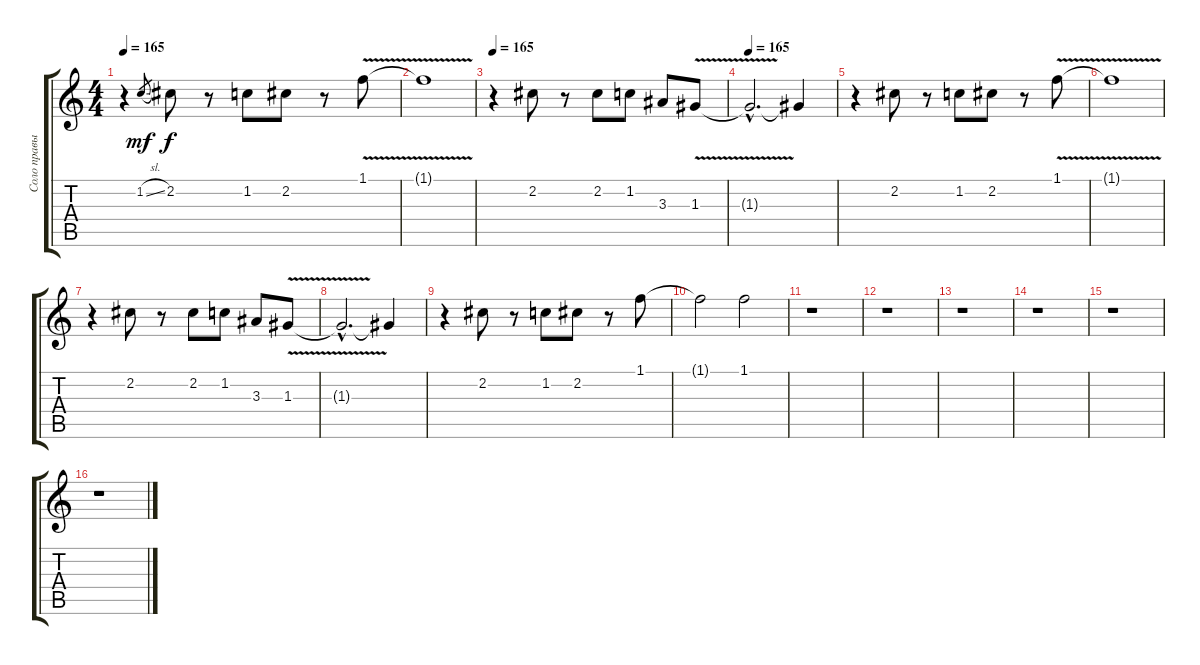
\track ("Соло правый" "Соло правы") {instrument distortionguitar}
\staff {score tabs}
\tuning (E4 B3 G3 D3 A2 E2) {hide}
\ts (4 4)
\tempo 165
\clef g2
\ks c
r.4{dy f} 1.2{sl}.8{gr dy mf} 2.2.8{dy f} r.8 1.2.8 2.2.8 r.8 1.1{v}.8 |
1.1{t}.1 |
\tempo 165
r.4 2.2.8 r.8 2.2.8 1.2.8 3.3.8 1.3{v}.8 |
\tempo 165
1.3{hac t}.2{d} 1.3{t}.4 |
r.4 2.2.8 r.8 1.2.8 2.2.8 r.8 1.1{v}.8 |
1.1{t}.1 |
r.4 2.2.8 r.8 2.2.8 1.2.8 3.3.8 1.3{v}.8 |
1.3{hac t}.2{d} 1.3{t}.4 |
r.4 2.2.8 r.8 1.2.8 2.2.8 r.8 1.1.8 |
1.1{t}.2 1.1.2 |
r.1 |
r.1 |
r.1 |
r.1 |
r.1 |
r.1
